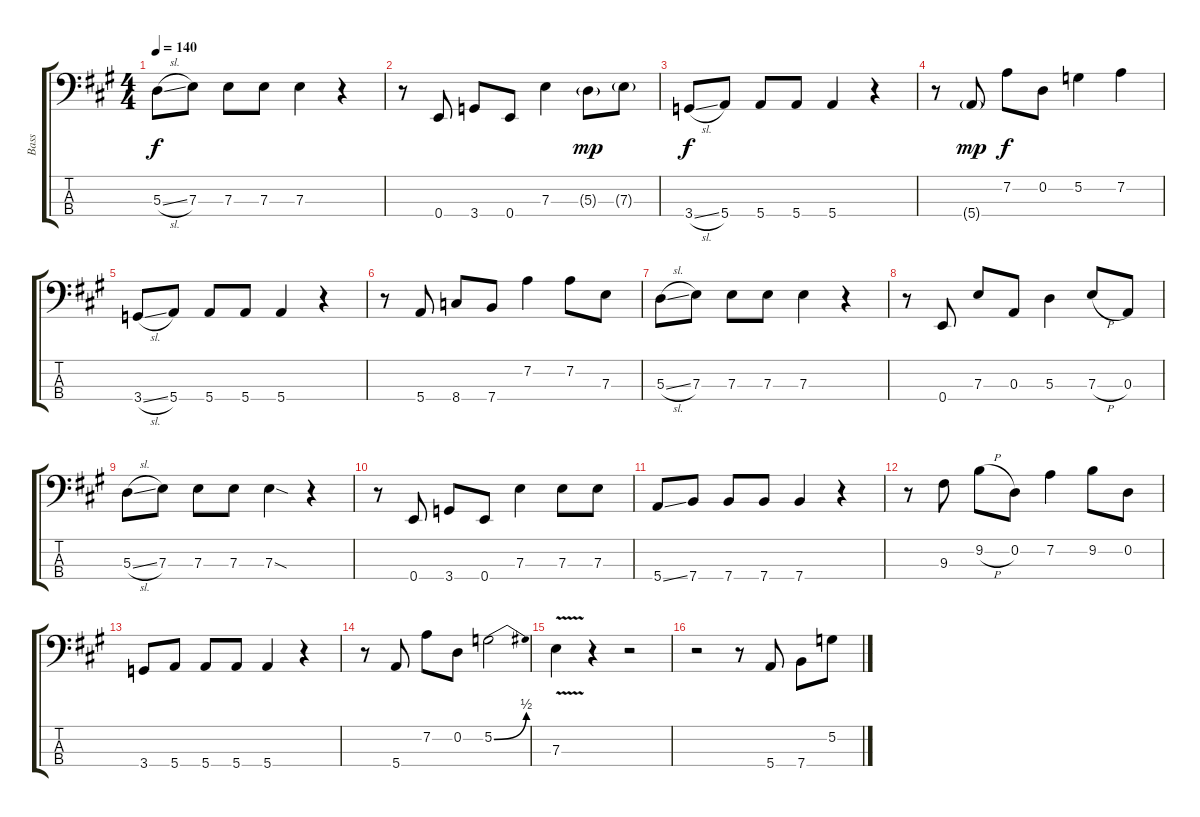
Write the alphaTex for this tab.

\track ("Bass" "Bass") {instrument electricbassfinger}
\staff {score tabs}
\tuning (G2 D2 A1 E1) {hide}
\ts (4 4)
\tempo 140
\clef f4
\ks a
5.3{sl}.8{dy f} 7.3.8 7.3.8 7.3.8 7.3.4 r.4 |
r.8 0.4.8 3.4.8 0.4.8 7.3.4 5.3{g}.8{dy mp} 7.3{g}.8 |
3.4{sl}.8{dy f} 5.4.8 5.4.8 5.4.8 5.4.4 r.4 |
r.8 5.4{g}.8{dy mp} 7.2.8{dy f} 0.2.8 5.2.4 7.2.4 |
3.4{sl}.8 5.4.8 5.4.8 5.4.8 5.4.4 r.4 |
r.8 5.4.8 8.4.8 7.4.8 7.2.4 7.2.8 7.3.8 |
5.3{sl}.8 7.3.8 7.3.8 7.3.8 7.3.4 r.4 |
r.8 0.4.8 7.3.8 0.3.8 5.3.4 7.3{h}.8 0.3.8 |
5.3{sl}.8 7.3.8 7.3.8 7.3.8 7.3{sod}.4 r.4 |
r.8 0.4.8 3.4.8 0.4.8 7.3.4 7.3.8 7.3.8 |
5.4{ss}.8 7.4.8 7.4.8 7.4.8 7.4.4 r.4 |
r.8 9.3.8 9.2{h}.8 0.2.8 7.2.4 9.2.8 0.2.8 |
3.4.8 5.4.8 5.4.8 5.4.8 5.4.4 r.4 |
r.8 5.4.8 7.2.8 0.2.8 5.2{be (bend 0 0 60 2)}.2 |
7.3{v}.4 r.4 r.2 |
r.2 r.8 5.4.8 7.4.8 5.2.8
